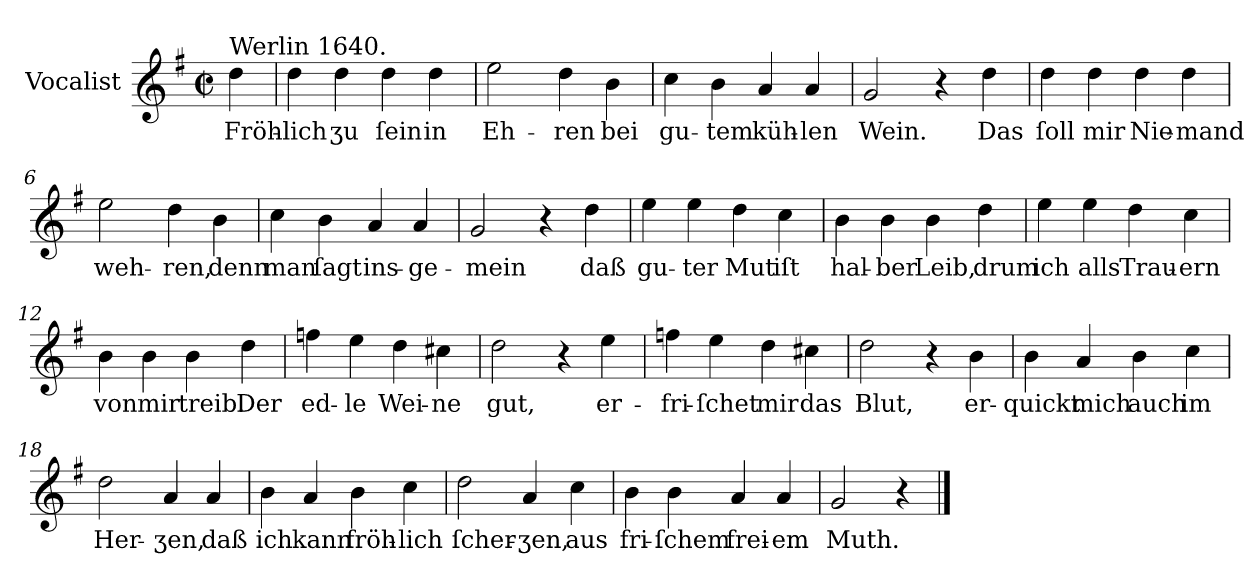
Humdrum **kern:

**kern	**text
*part1	*part1
*staff1	*staff1
*I"Vocalist	*
*k[f#]	*
*G:	*
*M4/4	*
*met(c|)	*
=	=
!LO:TX:a:t=Werlin 1640.	!
4dd	Fröh-
=1	=1
4dd	-lich
4dd	ʒu
4dd	ſein
4dd	in
=2	=2
2ee	Eh-
4dd	-ren
4b	bei
=3	=3
4cc	gu-
4b	-tem
4a	küh-
4a	-len
=4	=4
2g	Wein.
4r	.
4dd	Das
=5	=5
4dd	ſoll
4dd	mir
4dd	Nie-
4dd	-mand
=6	=6
2ee	weh-
4dd	-ren,
4b	denn
=7	=7
4cc	man
4b	ſagt
4a	ins-
4a	-ge-
=8	=8
2g	-mein
4r	.
4dd	daß
=9	=9
4ee	gu-
4ee	-ter
4dd	Mut
4cc	iſt
=10	=10
4b	hal-
4b	-ber
4b	Leib,
4dd	drum
=11	=11
4ee	ich
4ee	alls
4dd	Trau-
4cc	-ern
=12	=12
4b	von
4b	mir
4b	treib.
4dd	Der
=13	=13
4ffn	ed-
4ee	-le
4dd	Wei-
4cc#X	-ne
=14	=14
2dd	gut,
4r	.
4ee	er-
=15	=15
4ffn	-fri-
4ee	-ſchet
4dd	mir
4cc#X	das
=16	=16
2dd	Blut,
4r	.
4b	er-
=17	=17
4b	-quickt
4a	mich
4b	auch
4cc	im
=18	=18
2dd	Her-
4a	-ʒen,
4a	daß
=19	=19
4b	ich
4a	kann
4b	fröh-
4cc	-lich
=20	=20
2dd	ſcher-
4a	-ʒen,
4cc	aus
=21	=21
4b	fri-
4b	-ſchem
4a	frei-
4a	-em
=22	=22
2g	Muth.
4r	.
==	==
*-	*-
